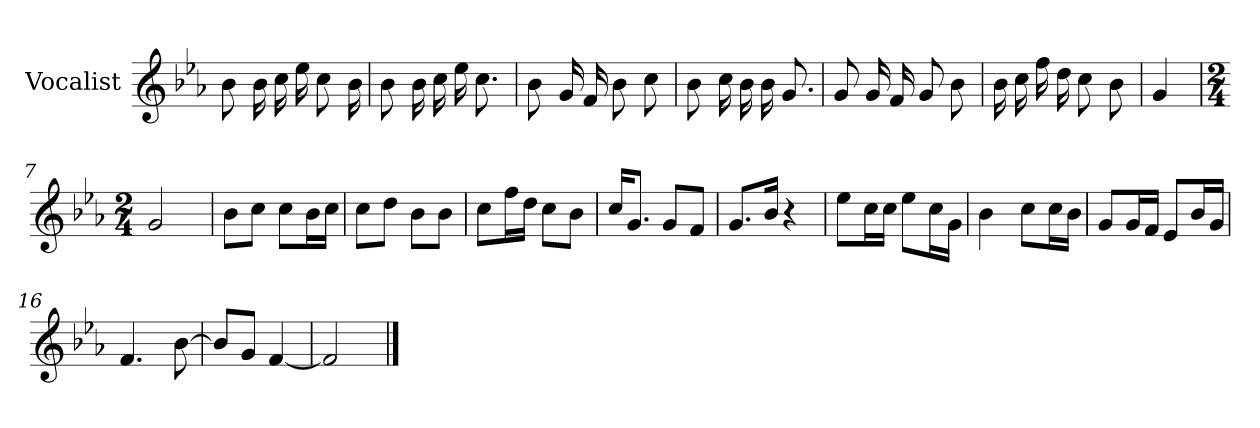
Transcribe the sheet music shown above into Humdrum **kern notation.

**kern
*part1
*staff1
*I"Vocalist
*k[b-e-a-]
*E-:
=
8b-
16b-
16cc
16ee-
8cc
16b-
=1
8b-
16b-
16cc
16ee-
8.cc
=2
8b-
16g
16f
8b-
8cc
=3
8b-
16cc
16b-
16b-
8.g
=4
8g
16g
16f
8g
8b-
=5
16b-
16cc
16ff
16dd
8cc
8b-
=6
4g
=7
*M2/4
2g
=8
8b-L
8ccJ
8ccL
16b-L
16ccJJ
=9
8ccL
8ddJ
8b-L
8b-J
=10
8ccL
16ffL
16ddJJ
8ccL
8b-J
=11
16ccKL
8.gJ
8gL
8fJ
=12
8.gL
16b-Jk
4r
=13
8ee-L
16ccL
16ccJJ
8ee-L
16ccL
16gJJ
=14
4b-
8ccL
16ccL
16b-JJ
=15
8gL
16gL
16fJJ
8e-L
16b-L
16gJJ
=16
4.f
[8b-
=17
8b-L]
8gJ
[4f
=18
2f]
==
*-
